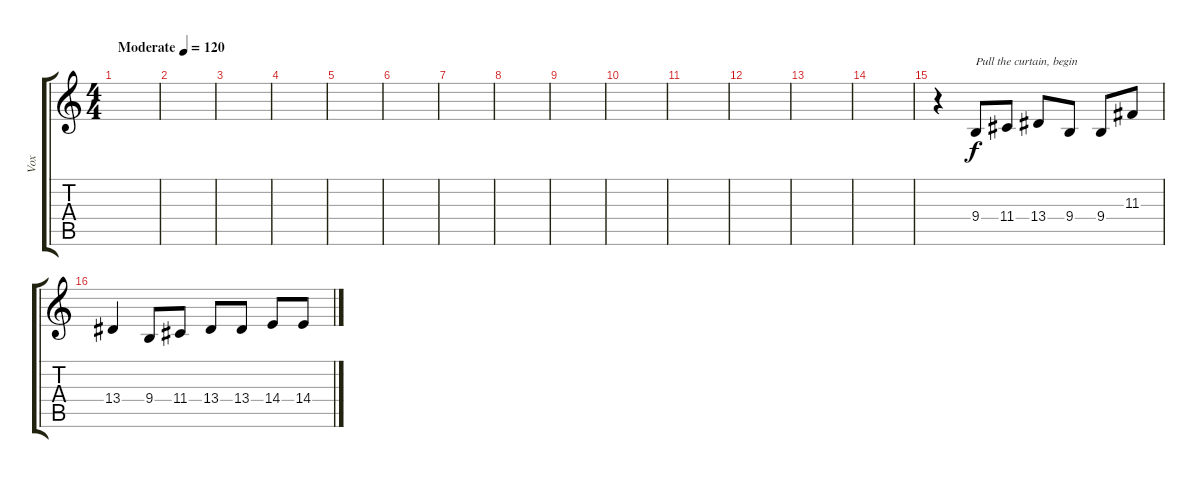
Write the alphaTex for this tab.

\track ("Vox" "Vox") {instrument lead2sawtooth}
\staff {score tabs}
\tuning (E4 B3 G3 D3 A2 E2) {hide}
\ts (4 4)
\tempo (120 "Moderate")
\clef g2
\ks c
|
|
|
|
|
|
|
|
|
|
|
|
|
|
r.4 9.4.8{txt "Pull the curtain, begin "} 11.4.8 13.4.8 9.4.8 9.4.8 11.3.8 |
13.4.4 9.4.8 11.4.8 13.4.8 13.4.8 14.4.8 14.4.8
